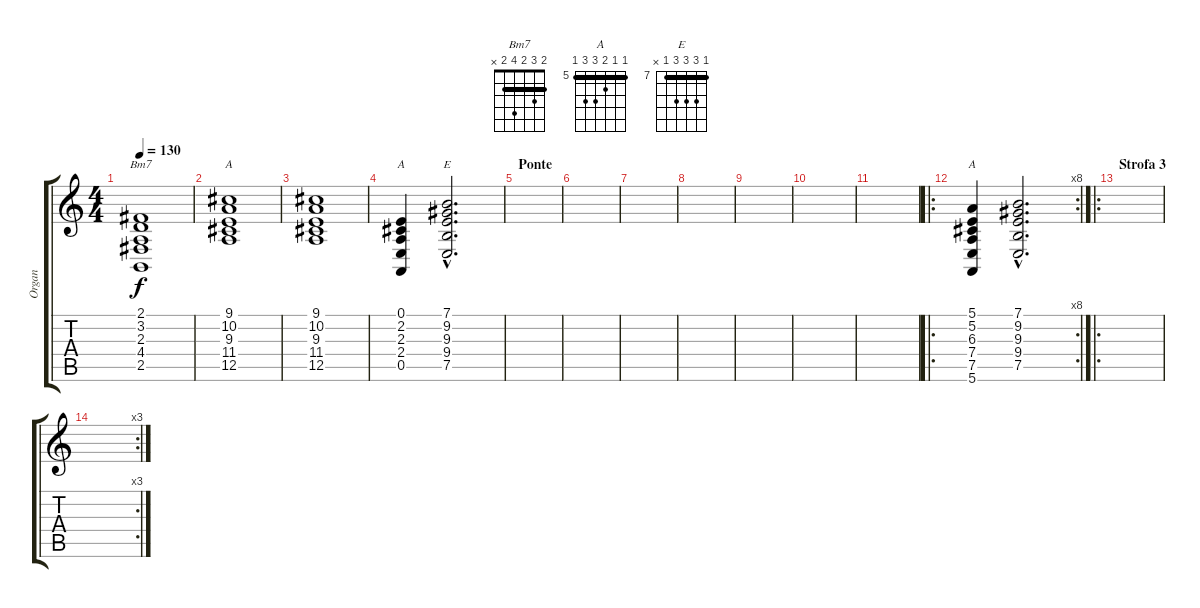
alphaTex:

\track ("Organ" "Organ") {instrument reedorgan}
\staff {score tabs}
\tuning (E4 B3 G3 D3 A2 E2) {hide}
\chord ("Bm7" 2 3 2 4 2 x) {barre 2}
\chord ("A" 9 10 9 11 12 x) {firstfret 9 barre 9}
\chord ("A" 0 2 2 2 0 x)
\chord ("E" 7 9 9 9 7 x) {firstfret 7 barre 7}
\chord ("A" 5 5 6 7 7 5) {firstfret 5 barre 5}
\ts (4 4)
\tempo 130
\clef g2
\ks c
(2.1 3.2 2.3 4.4 2.5).1{ch "Bm7" dy f} |
(9.1 10.2 9.3 11.4 12.5).1{ch "A"} |
(9.1 10.2 9.3 11.4 12.5).1 |
(0.1 2.2 2.3 2.4 0.5).4{ch "A"} (7.1{hac} 9.2{hac} 9.3{hac} 9.4{hac} 7.5{hac}).2{d ch "E"} |
\section ("" "Ponte")
|
|
|
|
|
|
|
\ro
\rc 8
(5.1 5.2 6.3 7.4 7.5 5.6).4{ch "A"} (7.1{hac} 9.2{hac} 9.3{hac} 9.4{hac} 7.5{hac}).2{d} |
\ro
\section ("" "Strofa 3")
|
\rc 3
